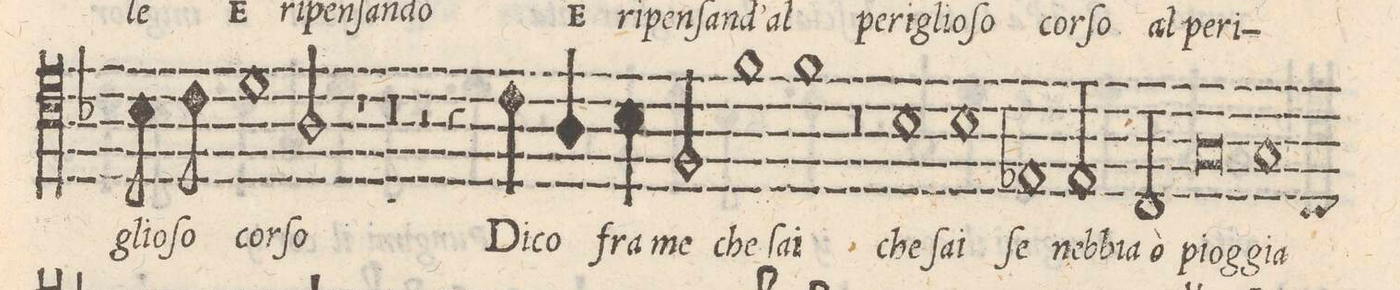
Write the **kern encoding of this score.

**kern	**text
*I"BASSO	*
*clefC4	*
*k[b-]	*
*met(c)	*
*M2/1	*
8B-\	-glio-
8c\	-ſo
1d\	cor-
2A/	-ſo
=19-	=19-
1r	.
0r	.
=20-	=20-
2r	.
4r	.
4c\	Di-
=21-	=21-
4A/	-co
4B-\	fra
2F/	me
1f\	che
=22-	=22-
1f\	ſai
0r	.
=23-	=23-
1B-\	che
=24-	=24-
1B-\	ſai
1E-X/	ſe
=25-	=25-
2E-y/	neb-
2C/	-bia_ò
0G/	piog-
=26-	=26-
1G/	-gia
=27-	=27-
*-	*-
